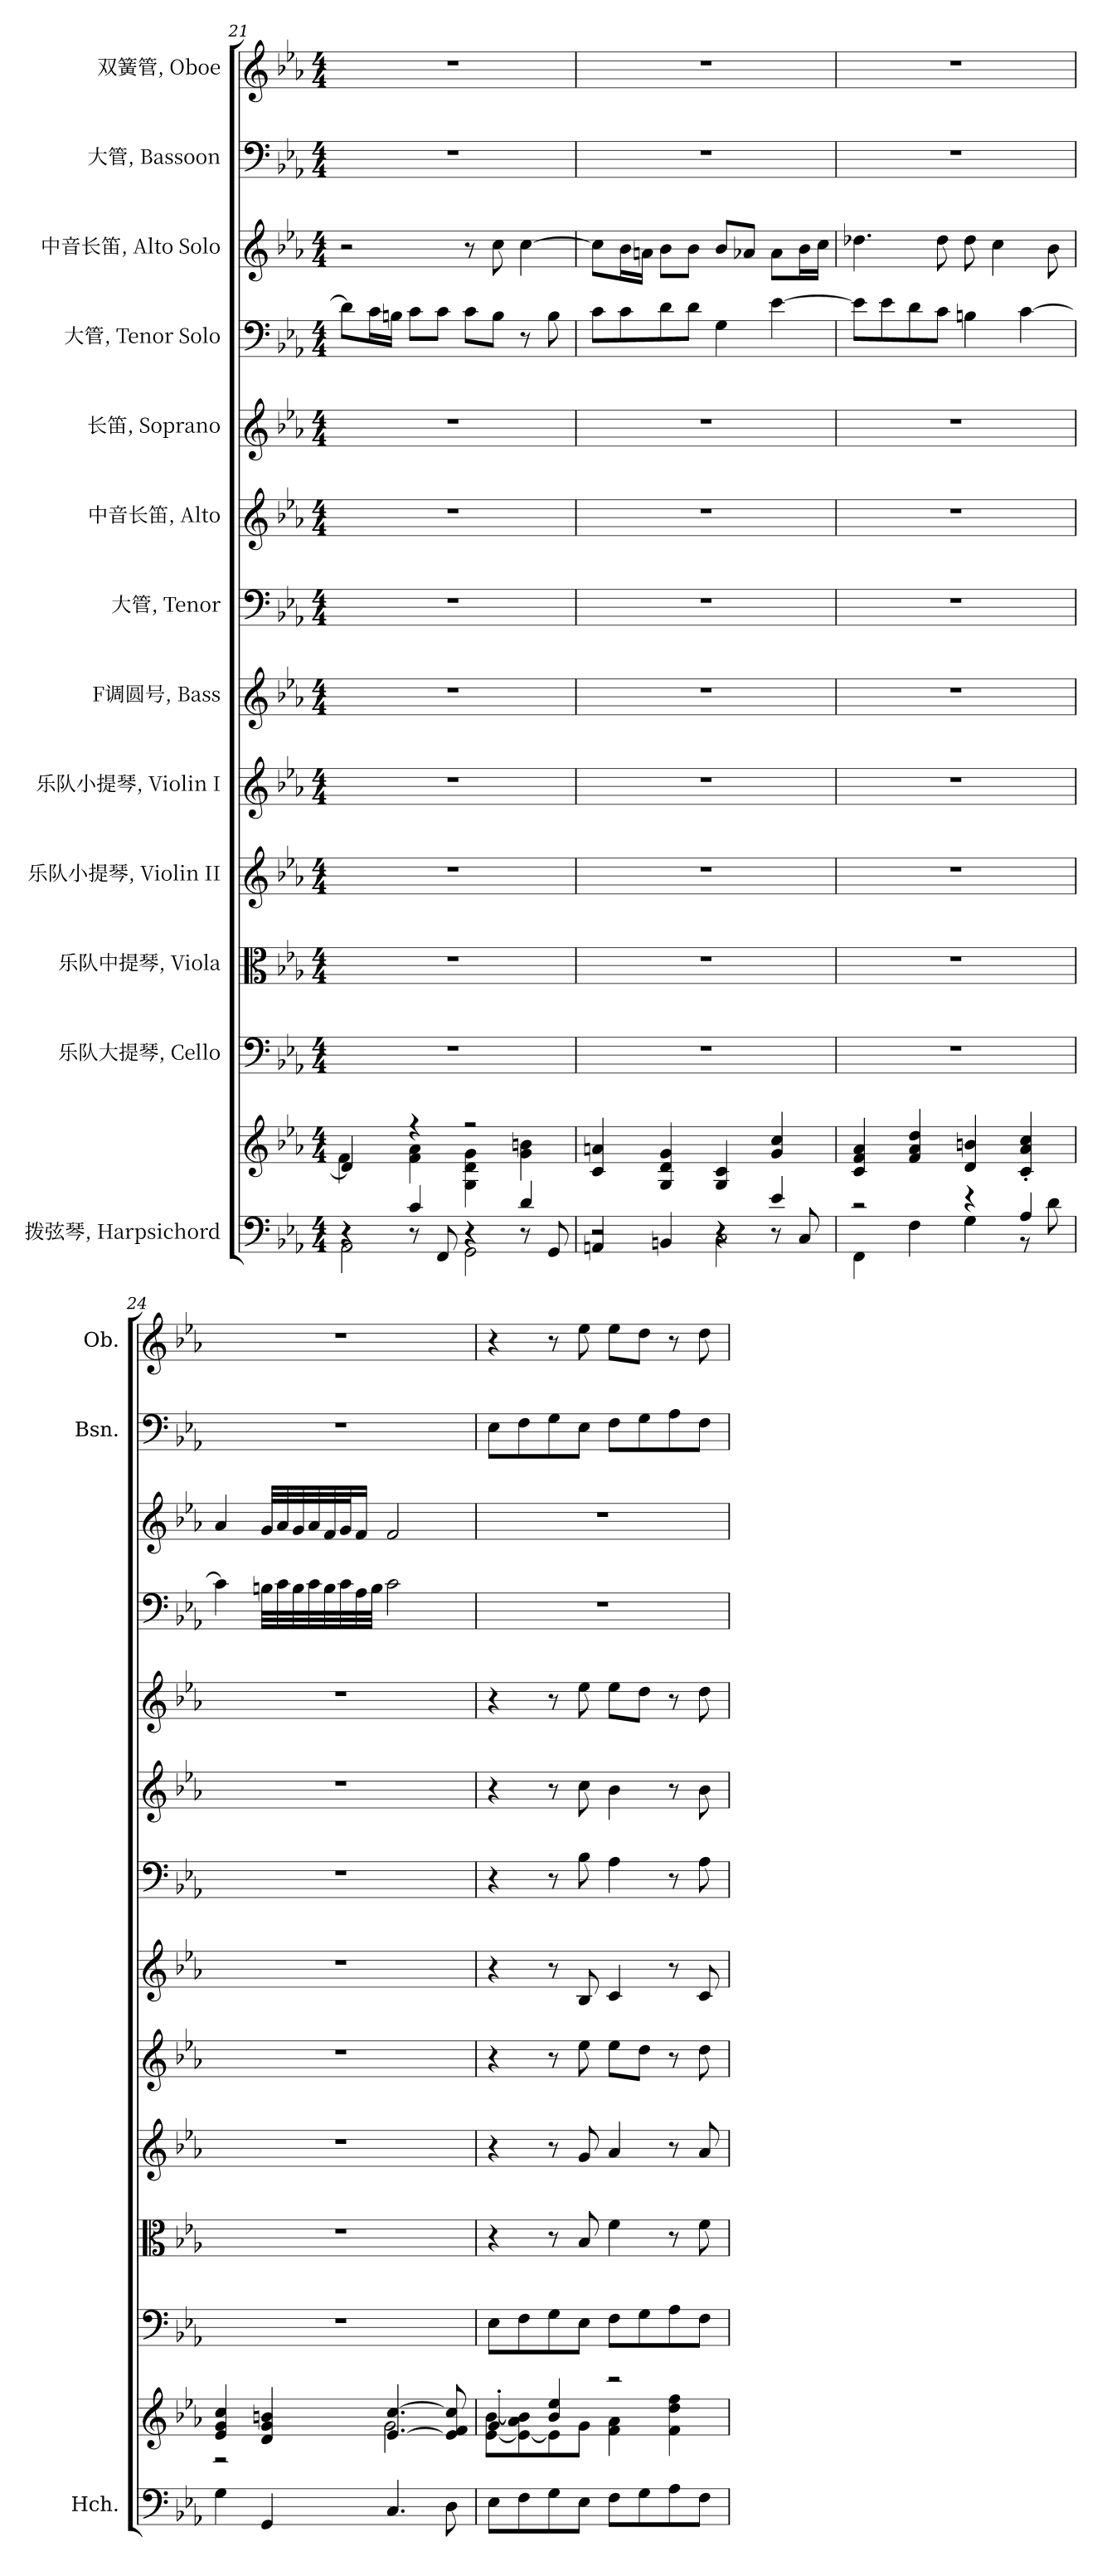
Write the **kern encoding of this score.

**kern	**kern	**kern	**kern	**kern	**kern	**kern	**kern	**kern	**kern	**kern	**kern	**kern	**kern
*part13	*part13	*part12	*part11	*part10	*part9	*part8	*part7	*part6	*part5	*part4	*part3	*part2	*part1
*staff14	*staff13	*staff12	*staff11	*staff10	*staff9	*staff8	*staff7	*staff6	*staff5	*staff4	*staff3	*staff2	*staff1
*I"拨弦琴, Harpsichord	*	*I"乐队大提琴, Cello	*I"乐队中提琴, Viola	*I"乐队小提琴, Violin II	*I"乐队小提琴, Violin I	*I"F调圆号, Bass	*I"大管, Tenor	*I"中音长笛, Alto	*I"长笛, Soprano	*I"大管, Tenor Solo	*I"中音长笛, Alto Solo	*I"大管, Bassoon	*I"双簧管, Oboe
*I'Hch.	*	*	*	*	*	*	*	*	*	*	*	*I'Bsn.	*I'Ob.
*clefF4	*clefG2	*clefF4	*clefC3	*clefG2	*clefG2	*clefG2	*clefF4	*clefG2	*clefG2	*clefF4	*clefG2	*clefF4	*clefG2
*	*	*	*	*	*	*ITrd4c7	*	*ITrd3c5	*	*	*ITrd3c5	*	*
*k[b-e-a-]	*k[b-e-a-]	*k[b-e-a-]	*k[b-e-a-]	*k[b-e-a-]	*k[b-e-a-]	*k[b-e-a-d-]	*k[b-e-a-]	*k[b-e-]	*k[b-e-a-]	*k[b-e-a-]	*k[b-e-]	*k[b-e-a-]	*k[b-e-a-]
*M4/4	*M4/4	*M4/4	*M4/4	*M4/4	*M4/4	*M4/4	*M4/4	*M4/4	*M4/4	*M4/4	*M4/4	*M4/4	*M4/4
=21	=21	=21	=21	=21	=21	=21	=21	=21	=21	=21	=21	=21	=21
*^	*^	*	*	*	*	*	*	*	*	*	*	*	*
*	*^	*	*	*	*	*	*	*	*	*	*	*	*	*	*
4r	2AA-\	4r	4d/]	4f\	1r	1r	1r	1r	1r	1r	1r	1r	8d\L]	2r	1r	1r
.	.	.	.	.	.	.	.	.	.	.	.	.	16c\L	.	.	.
.	.	.	.	.	.	.	.	.	.	.	.	.	16Bn\JJ	.	.	.
4c/	.	8r	4r	4f\ 4a-\	.	.	.	.	.	.	.	.	8c\L	.	.	.
.	.	8FF/	.	.	.	.	.	.	.	.	.	.	8c\J	.	.	.
4r	2GG\	4r	2r	4G\ 4d\ 4g\	.	.	.	.	.	.	.	.	8c\L	8r	.	.
.	.	.	.	.	.	.	.	.	.	.	.	.	8B\J	8g\	.	.
4d/	.	8r	.	4g\ 4bn\	.	.	.	.	.	.	.	.	8r	[4g\	.	.
.	.	8GG/	.	.	.	.	.	.	.	.	.	.	8B\	.	.	.
*	*	*	*v	*v	*	*	*	*	*	*	*	*	*	*	*	*
=22	=22	=22	=22	=22	=22	=22	=22	=22	=22	=22	=22	=22	=22	=22	=22
2r	2r	4AAn/	4c/ 4an/	1r	1r	1r	1r	1r	1r	1r	1r	8c\L	8g\L]	1r	1r
.	.	.	.	.	.	.	.	.	.	.	.	8c\	16f\L	.	.
.	.	.	.	.	.	.	.	.	.	.	.	.	16en\JJ	.	.
.	.	4BBn/	4G/ 4d/ 4g/	.	.	.	.	.	.	.	.	8d\	8f\L	.	.
.	.	.	.	.	.	.	.	.	.	.	.	8d\J	8f\J	.	.
4r	2C\	4r	4G/ 4c/	.	.	.	.	.	.	.	.	4G\	8f/L	.	.
.	.	.	.	.	.	.	.	.	.	.	.	.	8e-X/J	.	.
4e-/	.	8r	4g/ 4cc/	.	.	.	.	.	.	.	.	[4e-\	8e-\L	.	.
.	.	8C/	.	.	.	.	.	.	.	.	.	.	16f\L	.	.
.	.	.	.	.	.	.	.	.	.	.	.	.	16g\JJ	.	.
*	*v	*v	*	*	*	*	*	*	*	*	*	*	*	*	*
!!LO:PB:g=z
=23	=23	=23	=23	=23	=23	=23	=23	=23	=23	=23	=23	=23	=23	=23
2r	4FF\	4c/ 4f/ 4a-/	1r	1r	1r	1r	1r	1r	1r	1r	8e-\L]	4.a-X\	1r	1r
.	.	.	.	.	.	.	.	.	.	.	8e-\	.	.	.
.	4F\	4f/ 4a-/ 4dd/	.	.	.	.	.	.	.	.	8d\	.	.	.
.	.	.	.	.	.	.	.	.	.	.	8c\J	8a-\	.	.
4r	4G\	4d/ 4bn/	.	.	.	.	.	.	.	.	4Bn\	8a-\	.	.
.	.	.	.	.	.	.	.	.	.	.	.	4g\	.	.
4A-/	8r	4c/' 4a-/' 4cc/'	.	.	.	.	.	.	.	.	[4c\	.	.	.
.	8d\	.	.	.	.	.	.	.	.	.	.	8f\	.	.
*v	*v	*	*	*	*	*	*	*	*	*	*	*	*	*
=24	=24	=24	=24	=24	=24	=24	=24	=24	=24	=24	=24	=24	=24
*	*^	*	*	*	*	*	*	*	*	*	*	*	*
4G\	4e-/ 4g/ 4cc/	2r	1r	1r	1r	1r	1r	1r	1r	1r	4c\]	4e-/	1r	1r
4GG/	4d/ 4g/ 4bn/	.	.	.	.	.	.	.	.	.	32Bn\LLL	32d/LLL	.	.
.	.	.	.	.	.	.	.	.	.	.	32c\	32e-/	.	.
.	.	.	.	.	.	.	.	.	.	.	32B\	32d/	.	.
.	.	.	.	.	.	.	.	.	.	.	32c\	32e-/	.	.
.	.	.	.	.	.	.	.	.	.	.	32B\	32c/	.	.
.	.	.	.	.	.	.	.	.	.	.	32c\	32d/J	.	.
.	.	.	.	.	.	.	.	.	.	.	32A-\	16c/JJ	.	.
.	.	.	.	.	.	.	.	.	.	.	32B\JJJ	.	.	.
4.C/	[4.e-/ [4.cc/	2g\	.	.	.	.	.	.	.	.	2c\	2c/	.	.
8D\	8e-/] 8f/ 8cc/]	.	.	.	.	.	.	.	.	.	.	.	.	.
=25	=25	=25	=25	=25	=25	=25	=25	=25	=25	=25	=25	=25	=25	=25
8E-\L	4g'/	[8e-\ [8b-\L	8E-\L	4r	4r	4r	4r	4r	4r	4r	1r	1r	8E-\L	4r
8F\	.	8e-\_ 8a-\ 8b-\]	8F\	.	.	.	.	.	.	.	.	.	8F\	.
8G\	4b-/ 4ee-/	8e-\]	8G\	8r	8r	8r	8r	8r	8r	8r	.	.	8G\	8r
8E-\J	.	8g\J	8E-\J	8B-/	8g/	8ee-\	8E-/	8B-\	8g\	8ee-\	.	.	8E-\J	8ee-\
8F\L	2r	4f\ 4a-\	8F\L	4f\	4a-/	8ee-\L	4F/	4A-\	4f\	8ee-\L	.	.	8F\L	8ee-\L
8G\	.	.	8G\	.	.	8dd\J	.	.	.	8dd\J	.	.	8G\	8dd\J
8A-\	.	4f\ 4dd\ 4ff\	8A-\	8r	8r	8r	8r	8r	8r	8r	.	.	8A-\	8r
8F\J	.	.	8F\J	8f\	8a-/	8dd\	8F/	8A-\	8f\	8dd\	.	.	8F\J	8dd\
*	*v	*v	*	*	*	*	*	*	*	*	*	*	*	*
=	=	=	=	=	=	=	=	=	=	=	=	=	=
*-	*-	*-	*-	*-	*-	*-	*-	*-	*-	*-	*-	*-	*-
